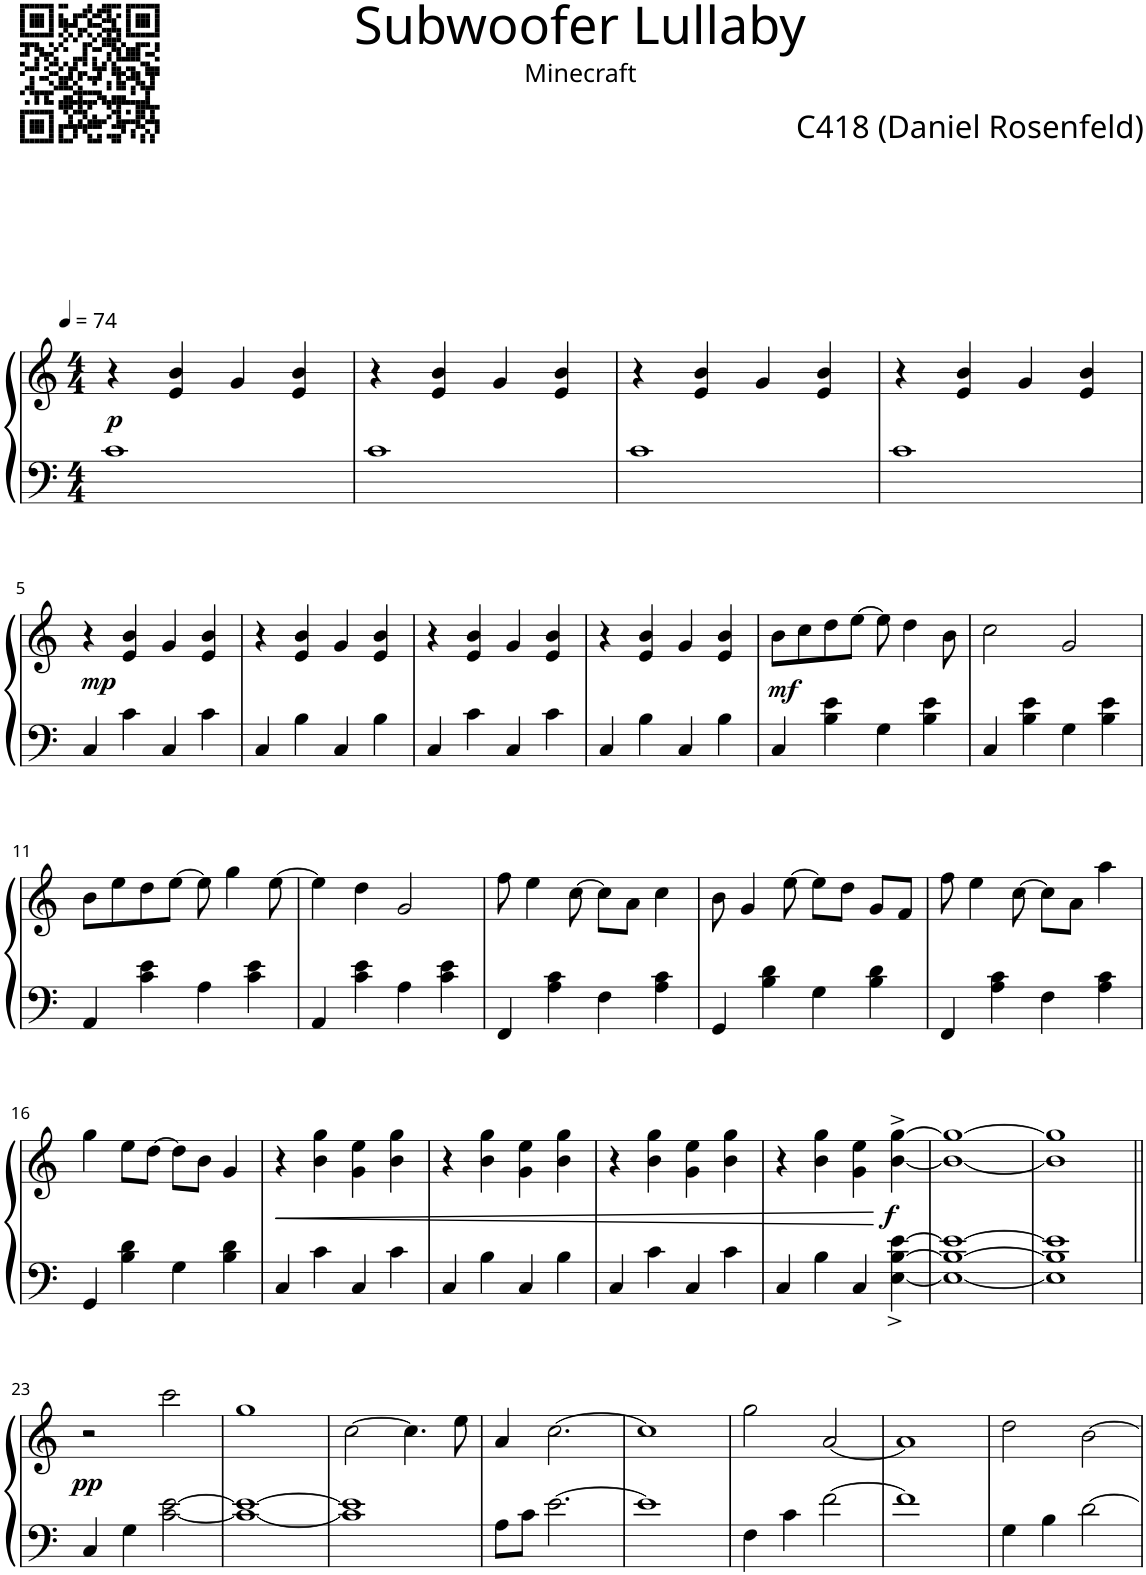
**kern	**kern	**dynam
*part1	*part1	*part1
*staff2	*staff1	*staff1/2
*I"Piano	*	*
*I'Pno.	*	*
*clefF4	*clefG2	*
*k[]	*k[]	*
*M4/4	*M4/4	*
*MM74	*MM74	*
=1	=1	=1
!	!	!LO:DY:b
1c	4r	p
.	4e/ 4b/	.
.	4g/	.
.	4e/ 4b/	.
=2	=2	=2
1c	4r	.
.	4e/ 4b/	.
.	4g/	.
.	4e/ 4b/	.
=3	=3	=3
1c	4r	.
.	4e/ 4b/	.
.	4g/	.
.	4e/ 4b/	.
=4	=4	=4
1c	4r	.
.	4e/ 4b/	.
.	4g/	.
.	4e/ 4b/	.
!!LO:LB:g=z
=5	=5	=5
!	!	!LO:DY:b
4C/	4r	mp
4c\	4e/ 4b/	.
4C/	4g/	.
4c\	4e/ 4b/	.
=6	=6	=6
4C/	4r	.
4B\	4e/ 4b/	.
4C/	4g/	.
4B\	4e/ 4b/	.
=7	=7	=7
4C/	4r	.
4c\	4e/ 4b/	.
4C/	4g/	.
4c\	4e/ 4b/	.
=8	=8	=8
4C/	4r	.
4B\	4e/ 4b/	.
4C/	4g/	.
4B\	4e/ 4b/	.
=9	=9	=9
!	!	!LO:DY:b
4C/	8b\L	mf
.	8cc\	.
4B\ 4e\	8dd\	.
.	[8ee\J	.
4G\	8ee\]	.
.	4dd\	.
4B\ 4e\	.	.
.	8b\	.
=10	=10	=10
4C/	2cc\	.
4B\ 4e\	.	.
4G\	2g/	.
4B\ 4e\	.	.
!!LO:LB:g=z
=11	=11	=11
4AA/	8b\L	.
.	8ee\	.
4c\ 4e\	8dd\	.
.	[8ee\J	.
4A\	8ee\]	.
.	4gg\	.
4c\ 4e\	.	.
.	[8ee\	.
=12	=12	=12
4AA/	4ee\]	.
4c\ 4e\	4dd\	.
4A\	2g/	.
4c\ 4e\	.	.
=13	=13	=13
4FF/	8ff\	.
.	4ee\	.
4A\ 4c\	.	.
.	[8cc\	.
4F\	8cc\L]	.
.	8a\J	.
4A\ 4c\	4cc\	.
=14	=14	=14
4GG/	8b\	.
.	4g/	.
4B\ 4d\	.	.
.	[8ee\	.
4G\	8ee\L]	.
.	8dd\J	.
4B\ 4d\	8g/L	.
.	8f/J	.
=15	=15	=15
4FF/	8ff\	.
.	4ee\	.
4A\ 4c\	.	.
.	[8cc\	.
4F\	8cc\L]	.
.	8a\J	.
4A\ 4c\	4aa\	.
!!LO:LB:g=z
=16	=16	=16
4GG/	4gg\	.
4B\ 4d\	8ee\L	.
.	[8dd\J	.
4G\	8dd\L]	.
.	8b\J	.
4B\ 4d\	4g/	.
=17	=17	=17
!	!	!LO:HP:b
4C/	4r	<
4c\	4b\ 4gg\	.
4C/	4g\ 4ee\	.
4c\	4b\ 4gg\	.
=18	=18	=18
4C/	4r	.
4B\	4b\ 4gg\	.
4C/	4g\ 4ee\	.
4B\	4b\ 4gg\	.
=19	=19	=19
4C/	4r	.
4c\	4b\ 4gg\	.
4C/	4g\ 4ee\	.
4c\	4b\ 4gg\	.
=20	=20	=20
4C/	4r	.
4B\	4b\ 4gg\	.
4C/	4g\ 4ee\	.
!	!	!LO:DY:n=1:b
[4E\^< [4B\^< [4e\^<	[4b\^ [4gg\^	[ f
=21	=21	=21
1E_ 1B_ 1e_	1b_ 1gg_	.
=22	=22	=22
1E] 1B] 1e]	1b] 1gg]	.
!!LO:LB:g=z
=23||	=23||	=23||
!	!	!LO:DY:b
4C/	2r	pp
4G\	.	.
[2c\ [2e\	2ccc\	.
=24	=24	=24
1c_ 1e_	1gg	.
=25	=25	=25
1c] 1e]	[2cc\	.
.	4.cc\]	.
.	8ee\	.
=26	=26	=26
8A\L	4a/	.
8c\J	.	.
[2.e\	[2.cc\	.
=27	=27	=27
1e]	1cc]	.
=28	=28	=28
4F\	2gg\	.
4c\	.	.
[2f\	[2a/	.
=29	=29	=29
1f]	1a]	.
=30	=30	=30
4G\	2dd\	.
4B\	.	.
[2d\	[2b\	.
=	=	=
*-	*-	*-
